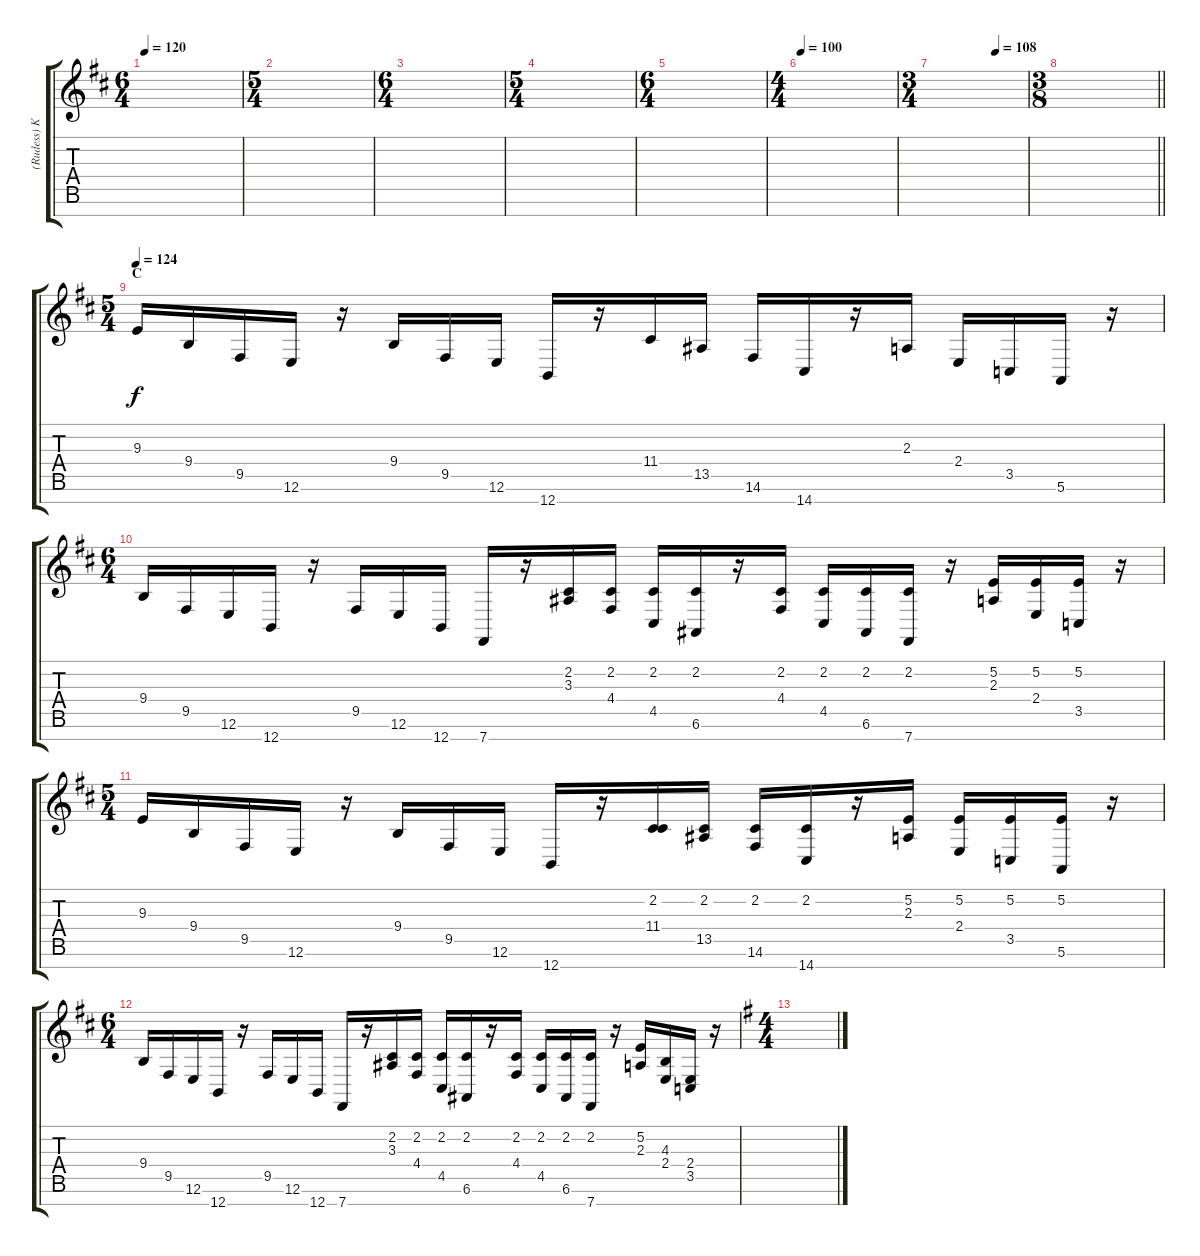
\track ("(Rudess) Keyboard 3" "(Rudess) K") {instrument acousticgrandpiano}
\staff {score tabs}
\tuning (E4 B3 G3 D3 A2 E2 B1) {hide}
\ts (6 4)
\tempo 120
\clef g2
\ks bminor
|
\ts (5 4)
|
\ts (6 4)
|
\ts (5 4)
|
\ts (6 4)
|
\ts (4 4)
\tempo 100
|
\ts (3 4)
\tempo (108 0.6666666666666666)
|
\ts (3 8)
\barLineRight lightlight
|
\ts (5 4)
\section ("" "C")
\tempo 124
9.3.16{balance 5 instrument stringensemble1} 9.4.16 9.5.16 12.6.16 r.16 9.4.16 9.5.16 12.6.16 12.7.16 r.16 11.4.16 13.5.16 14.6.16 14.7.16 r.16 2.3.16 2.4.16 3.5.16 5.6.16 r.16 |
\ts (6 4)
9.4.16 9.5.16 12.6.16 12.7.16 r.16 9.5.16 12.6.16 12.7.16 7.7.16 r.16 (2.2 3.3).16 (2.2 4.4).16 (2.2 4.5).16 (2.2 6.6).16 r.16 (2.2 4.4).16 (2.2 4.5).16 (2.2 6.6).16 (2.2 7.7).16 r.16 (5.2 2.3).16 (5.2 2.4).16 (5.2 3.5).16 r.16 |
\ts (5 4)
9.3.16 9.4.16 9.5.16 12.6.16 r.16 9.4.16 9.5.16 12.6.16 12.7.16 r.16 (2.2 11.4).16 (2.2 13.5).16 (2.2 14.6).16 (2.2 14.7).16 r.16 (5.2 2.3).16 (5.2 2.4).16 (5.2 3.5).16 (5.2 5.6).16 r.16 |
\ts (6 4)
9.4.16 9.5.16 12.6.16 12.7.16 r.16 9.5.16 12.6.16 12.7.16 7.7.16 r.16 (2.2 3.3).16 (2.2 4.4).16 (2.2 4.5).16 (2.2 6.6).16 r.16 (2.2 4.4).16 (2.2 4.5).16 (2.2 6.6).16 (2.2 7.7).16 r.16 (5.2 2.3).16 (4.3 2.4).16 (2.4 3.5).16 r.16 |
\ts (4 4)
\ks eminor
